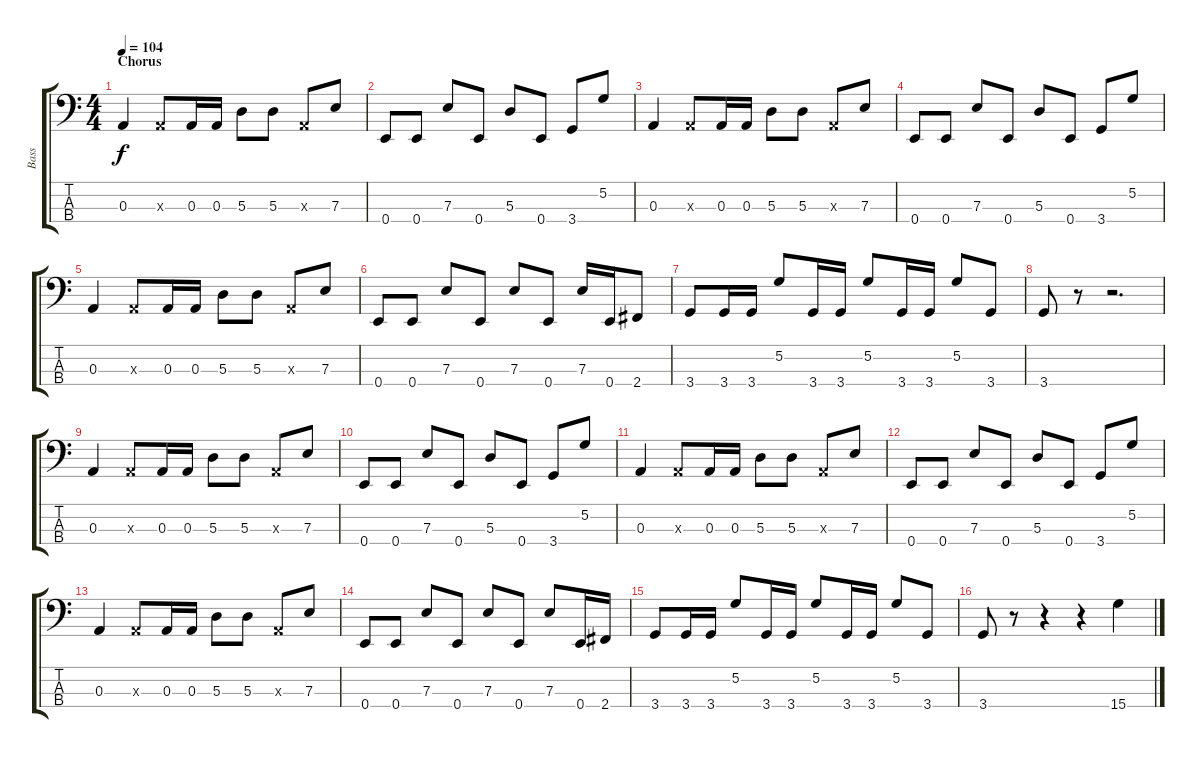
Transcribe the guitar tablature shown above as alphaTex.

\track ("Bass" "Bass") {instrument electricbassfinger}
\staff {score tabs}
\tuning (G2 D2 A1 E1) {hide}
\ts (4 4)
\section ("" "Chorus")
\tempo 104
\clef f4
\ks c
0.3.4{dy f} 0.3{x}.8 0.3.16 0.3.16 5.3.8 5.3.8 0.3{x}.8 7.3.8 |
0.4.8 0.4.8 7.3.8 0.4.8 5.3.8 0.4.8 3.4.8 5.2.8 |
0.3.4 0.3{x}.8 0.3.16 0.3.16 5.3.8 5.3.8 0.3{x}.8 7.3.8 |
0.4.8 0.4.8 7.3.8 0.4.8 5.3.8 0.4.8 3.4.8 5.2.8 |
0.3.4 0.3{x}.8 0.3.16 0.3.16 5.3.8 5.3.8 0.3{x}.8 7.3.8 |
0.4.8 0.4.8 7.3.8 0.4.8 7.3.8 0.4.8 7.3.16 0.4.16 2.4.8 |
3.4.8 3.4.16 3.4.16 5.2.8 3.4.16 3.4.16 5.2.8 3.4.16 3.4.16 5.2.8 3.4.8 |
3.4.8 r.8 r.2{d} |
0.3.4 0.3{x}.8 0.3.16 0.3.16 5.3.8 5.3.8 0.3{x}.8 7.3.8 |
0.4.8 0.4.8 7.3.8 0.4.8 5.3.8 0.4.8 3.4.8 5.2.8 |
0.3.4 0.3{x}.8 0.3.16 0.3.16 5.3.8 5.3.8 0.3{x}.8 7.3.8 |
0.4.8 0.4.8 7.3.8 0.4.8 5.3.8 0.4.8 3.4.8 5.2.8 |
0.3.4 0.3{x}.8 0.3.16 0.3.16 5.3.8 5.3.8 0.3{x}.8 7.3.8 |
0.4.8 0.4.8 7.3.8 0.4.8 7.3.8 0.4.8 7.3.8 0.4.16 2.4.16 |
3.4.8 3.4.16 3.4.16 5.2.8 3.4.16 3.4.16 5.2.8 3.4.16 3.4.16 5.2.8 3.4.8 |
3.4.8 r.8 r.4 r.4 15.4.4
